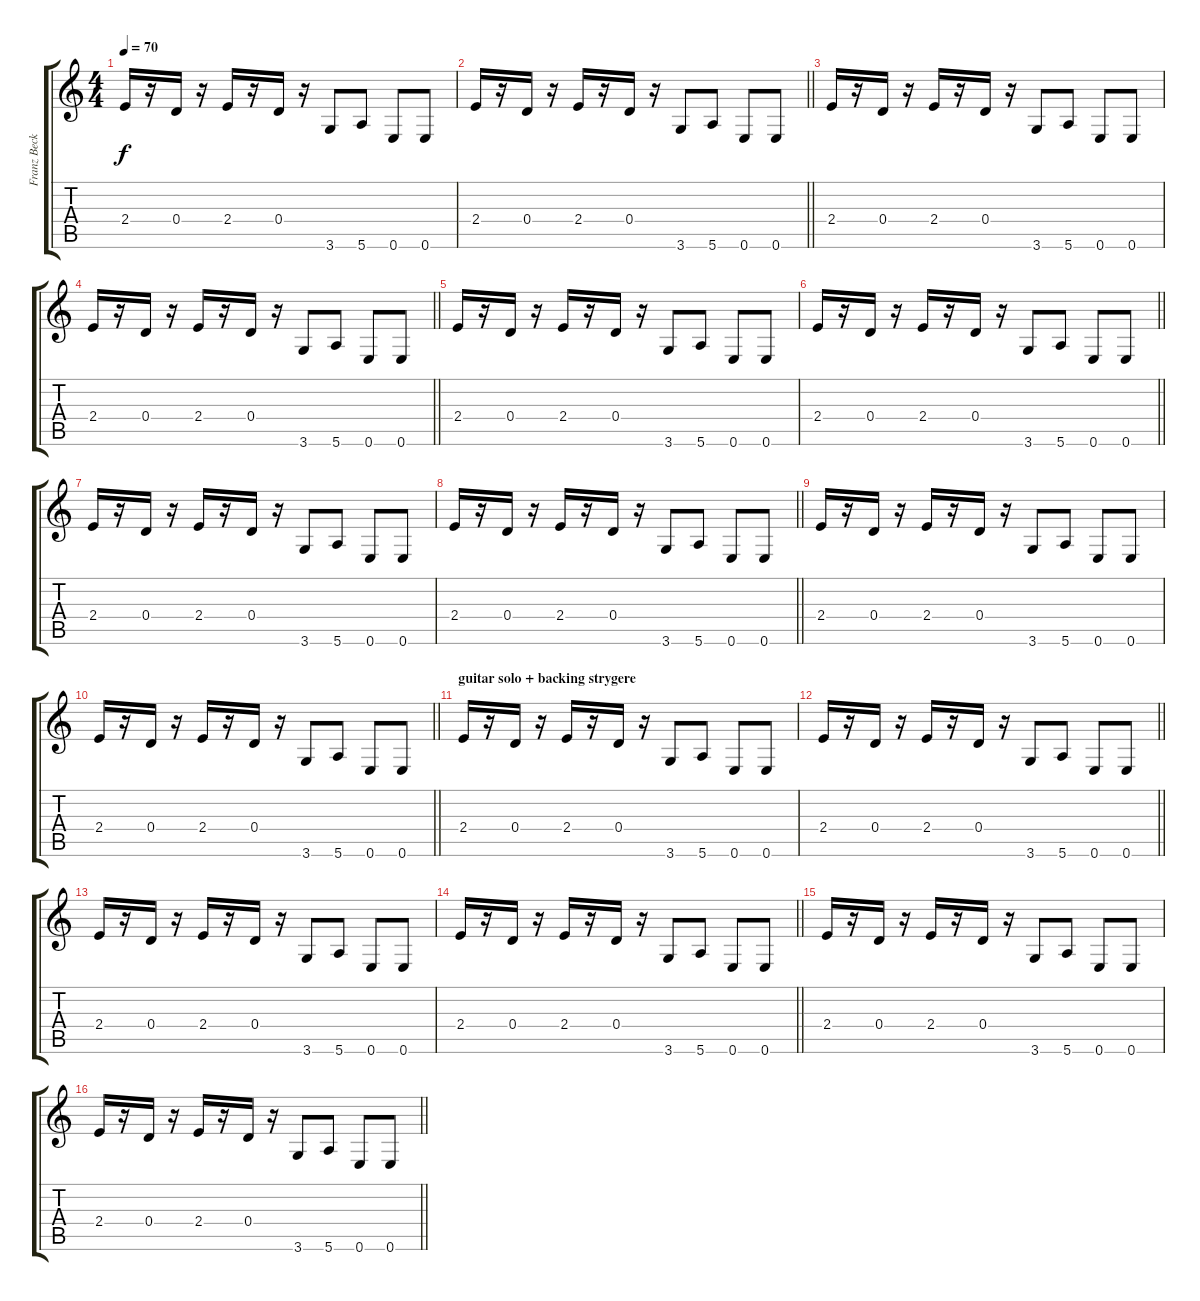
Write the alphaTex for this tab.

\track ("Franz Beckerlee" "Franz Beck") {instrument overdrivenguitar}
\staff {score tabs}
\tuning (E4 B3 G3 D3 A2 E2) {hide}
\ts (4 4)
\tempo 70
\clef g2
\ks c
2.4.16{dy f} r.16 0.4.16 r.16 2.4.16 r.16 0.4.16 r.16 3.6.8 5.6.8 0.6.8 0.6.8 |
\barLineRight lightlight
2.4.16 r.16 0.4.16 r.16 2.4.16 r.16 0.4.16 r.16 3.6.8 5.6.8 0.6.8 0.6.8 |
2.4.16 r.16 0.4.16 r.16 2.4.16 r.16 0.4.16 r.16 3.6.8 5.6.8 0.6.8 0.6.8 |
\barLineRight lightlight
2.4.16 r.16 0.4.16 r.16 2.4.16 r.16 0.4.16 r.16 3.6.8 5.6.8 0.6.8 0.6.8 |
2.4.16 r.16 0.4.16 r.16 2.4.16 r.16 0.4.16 r.16 3.6.8 5.6.8 0.6.8 0.6.8 |
\barLineRight lightlight
2.4.16 r.16 0.4.16 r.16 2.4.16 r.16 0.4.16 r.16 3.6.8 5.6.8 0.6.8 0.6.8 |
2.4.16 r.16 0.4.16 r.16 2.4.16 r.16 0.4.16 r.16 3.6.8 5.6.8 0.6.8 0.6.8 |
\barLineRight lightlight
2.4.16 r.16 0.4.16 r.16 2.4.16 r.16 0.4.16 r.16 3.6.8 5.6.8 0.6.8 0.6.8 |
\section ("" "")
2.4.16 r.16 0.4.16 r.16 2.4.16 r.16 0.4.16 r.16 3.6.8 5.6.8 0.6.8 0.6.8 |
\barLineRight lightlight
2.4.16 r.16 0.4.16 r.16 2.4.16 r.16 0.4.16 r.16 3.6.8 5.6.8 0.6.8 0.6.8 |
\section ("" "guitar solo + backing strygere")
2.4.16 r.16 0.4.16 r.16 2.4.16 r.16 0.4.16 r.16 3.6.8 5.6.8 0.6.8 0.6.8 |
\barLineRight lightlight
2.4.16 r.16 0.4.16 r.16 2.4.16 r.16 0.4.16 r.16 3.6.8 5.6.8 0.6.8 0.6.8 |
2.4.16 r.16 0.4.16 r.16 2.4.16 r.16 0.4.16 r.16 3.6.8 5.6.8 0.6.8 0.6.8 |
\barLineRight lightlight
2.4.16 r.16 0.4.16 r.16 2.4.16 r.16 0.4.16 r.16 3.6.8 5.6.8 0.6.8 0.6.8 |
2.4.16 r.16 0.4.16 r.16 2.4.16 r.16 0.4.16 r.16 3.6.8 5.6.8 0.6.8 0.6.8 |
\barLineRight lightlight
2.4.16 r.16 0.4.16 r.16 2.4.16 r.16 0.4.16 r.16 3.6.8 5.6.8 0.6.8 0.6.8
